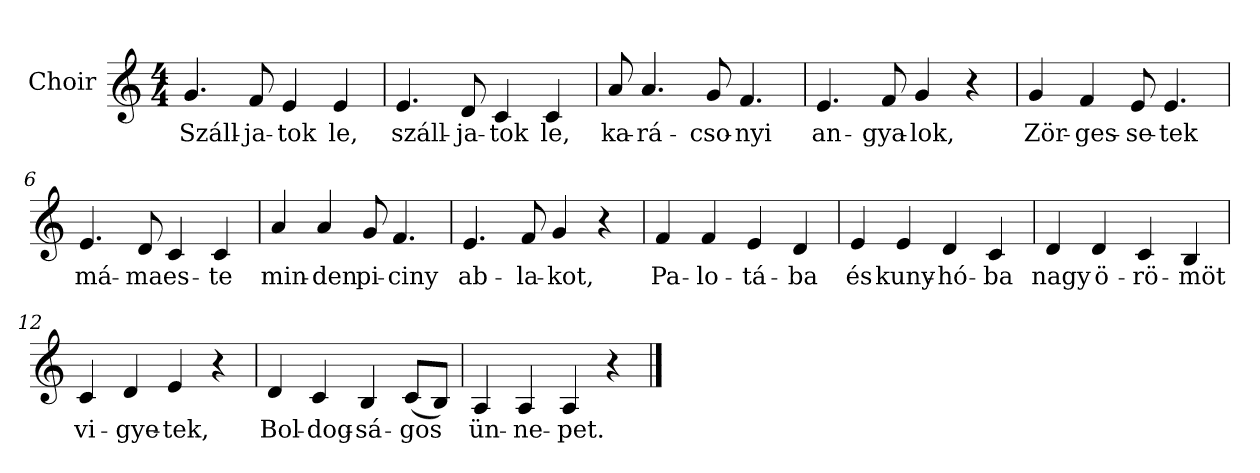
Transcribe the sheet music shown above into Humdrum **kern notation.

**kern	**text
*part1	*part1
*staff1	*staff1
*I"Choir	*
*I'Ch	*
*clefG2	*
*k[]	*
*C:	*
*M4/4	*
=1	=1
4.g/	Száll-
8f/	-ja-
4e/	-tok
4e/	le,
=2	=2
4.e/	száll-
8d/	-ja-
4c/	-tok
4c/	le,
=3	=3
8a/	ka-
4.a/	-rá-
8g/	-cso-
4.f/	-nyi
=4	=4
4.e/	an-
8f/	-gya-
4g/	-lok,
4r	.
!!LO:LB:g=z
=5	=5
4g/	Zör-
4f/	-ges-
8e/	-se-
4.e/	-tek
=6	=6
4.e/	má-
8d/	-ma
4c/	es-
4c/	-te
=7	=7
4a/	min-
4a/	-den
8g/	pi-
4.f/	-ciny
=8	=8
4.e/	ab-
8f/	-la-
4g/	-kot,
4r	.
!!LO:LB:g=z
=9	=9
4f/	Pa-
4f/	-lo-
4e/	-tá-
4d/	-ba
=10	=10
4e/	és
4e/	kuny-
4d/	-hó-
4c/	-ba
=11	=11
4d/	nagy
4d/	ö-
4c/	-rö-
4B/	-möt
=12	=12
4c/	vi-
4d/	-gye-
4e/	-tek,
4r	.
!!LO:LB:g=z
=13	=13
4d/	Bol-
4c/	-dog-
4B/	-sá-
(8c/L	-gos
8B/J)	.
=14	=14
4A/	ün-
4A/	-ne-
4A/	-pet.
4r	.
==	==
*-	*-
